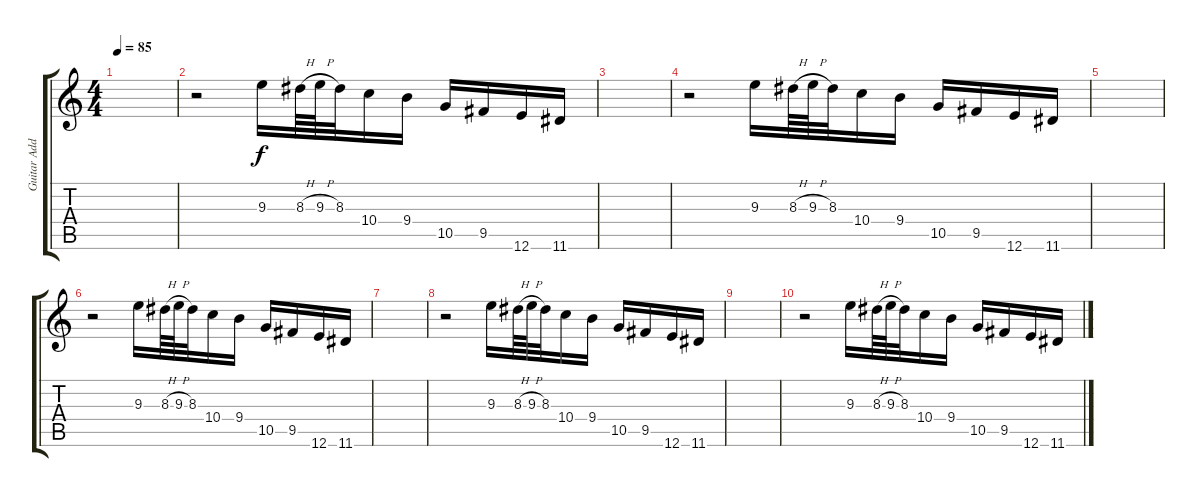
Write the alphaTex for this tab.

\track ("Guitar Add" "Guitar Add") {instrument distortionguitar}
\staff {score tabs}
\tuning (E4 B3 G3 D3 A2 E2) {hide}
\ts (4 4)
\tempo 85
\clef g2
\ks c
|
r.2 9.3.16 8.3{h}.64 9.3{h}.64 8.3.32 10.4.16 9.4.16 10.5.16 9.5.16 12.6.16 11.6.16 |
|
r.2 9.3.16 8.3{h}.64 9.3{h}.64 8.3.32 10.4.16 9.4.16 10.5.16 9.5.16 12.6.16 11.6.16 |
|
r.2 9.3.16 8.3{h}.64 9.3{h}.64 8.3.32 10.4.16 9.4.16 10.5.16 9.5.16 12.6.16 11.6.16 |
|
r.2 9.3.16 8.3{h}.64 9.3{h}.64 8.3.32 10.4.16 9.4.16 10.5.16 9.5.16 12.6.16 11.6.16 |
|
r.2 9.3.16 8.3{h}.64 9.3{h}.64 8.3.32 10.4.16 9.4.16 10.5.16 9.5.16 12.6.16 11.6.16
